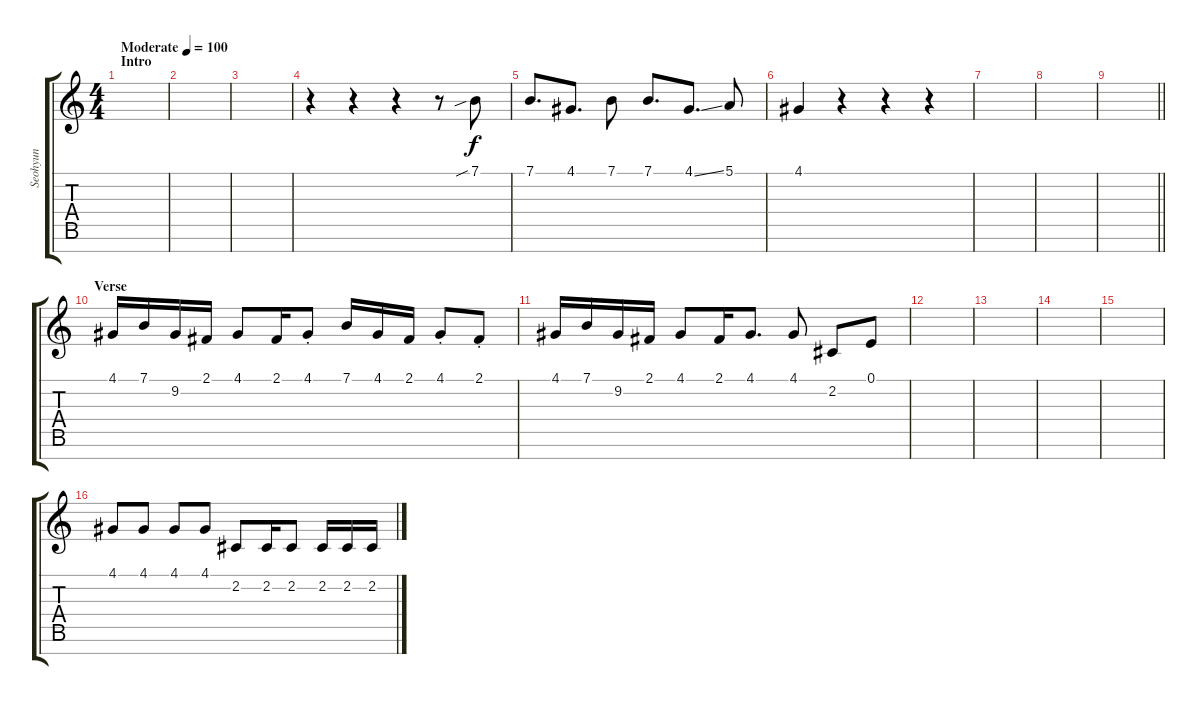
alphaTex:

\track ("Seohyun" "Seohyun") {instrument piccolo}
\staff {score tabs}
\tuning (E4 B3 G3 D3 A2 E2 B1) {hide}
\ts (4 4)
\section ("" "Intro")
\tempo (100 "Moderate")
\clef g2
\ks c
|
|
|
r.4 r.4 r.4 r.8 7.1{sib}.8 |
7.1.8{d} 4.1.8{d} 7.1.8 7.1.8{d} 4.1{ss}.8{d} 5.1.8 |
4.1.4 r.4 r.4 r.4 |
|
|
\barLineRight lightlight
|
\section ("" "Verse")
4.1.16{volume 16} 7.1.16 9.2.16 2.1.16 4.1.8 2.1.16 4.1{st}.8 7.1.16 4.1.16 2.1.16 4.1{st}.8 2.1{st}.8 |
4.1.16 7.1.16 9.2.16 2.1.16 4.1.8 2.1.16 4.1.8{d} 4.1.8 2.2.8 0.1.8 |
|
|
|
|
4.1.8{volume 10} 4.1.8 4.1.8 4.1.8 2.2.8 2.2.16 2.2.8 2.2.16 2.2.16 2.2.16
